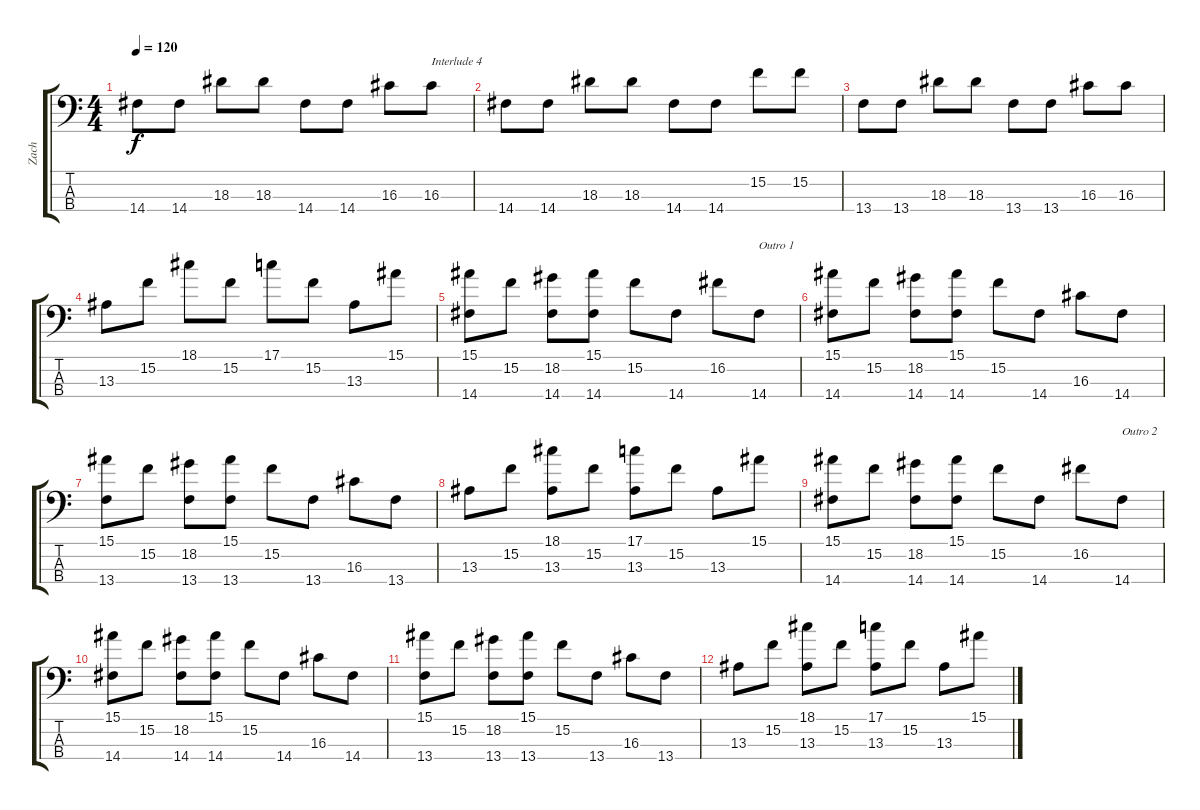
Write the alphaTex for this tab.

\track ("Zach" "Zach") {instrument acousticguitarsteel}
\staff {score tabs}
\tuning (G2 D2 A1 E1) {hide}
\ts (4 4)
\tempo 120
\clef f4
\ks c
14.4.8{dy f} 14.4.8 18.3.8 18.3.8 14.4.8 14.4.8 16.3.8 16.3.8{txt "Interlude 4"} |
14.4.8 14.4.8 18.3.8 18.3.8 14.4.8 14.4.8 15.2.8 15.2.8 |
13.4.8 13.4.8 18.3.8 18.3.8 13.4.8 13.4.8 16.3.8 16.3.8 |
13.3.8 15.2.8 18.1.8 15.2.8 17.1.8 15.2.8 13.3.8 15.1.8 |
(15.1 14.4).8 15.2.8 (18.2 14.4).8 (15.1 14.4).8 15.2.8 14.4.8 16.2.8 14.4.8{txt "Outro 1"} |
(15.1 14.4).8 15.2.8 (18.2 14.4).8 (15.1 14.4).8 15.2.8 14.4.8 16.3.8 14.4.8 |
(15.1 13.4).8 15.2.8 (18.2 13.4).8 (15.1 13.4).8 15.2.8 13.4.8 16.3.8 13.4.8 |
13.3.8 15.2.8 (18.1 13.3).8 15.2.8 (17.1 13.3).8 15.2.8 13.3.8 15.1.8 |
(15.1 14.4).8 15.2.8 (18.2 14.4).8 (15.1 14.4).8 15.2.8 14.4.8 16.2.8 14.4.8{txt "Outro 2"} |
(15.1 14.4).8 15.2.8 (18.2 14.4).8 (15.1 14.4).8 15.2.8 14.4.8 16.3.8 14.4.8 |
(15.1 13.4).8 15.2.8 (18.2 13.4).8 (15.1 13.4).8 15.2.8 13.4.8 16.3.8 13.4.8 |
13.3.8 15.2.8 (18.1 13.3).8 15.2.8 (17.1 13.3).8 15.2.8 13.3.8 15.1.8
